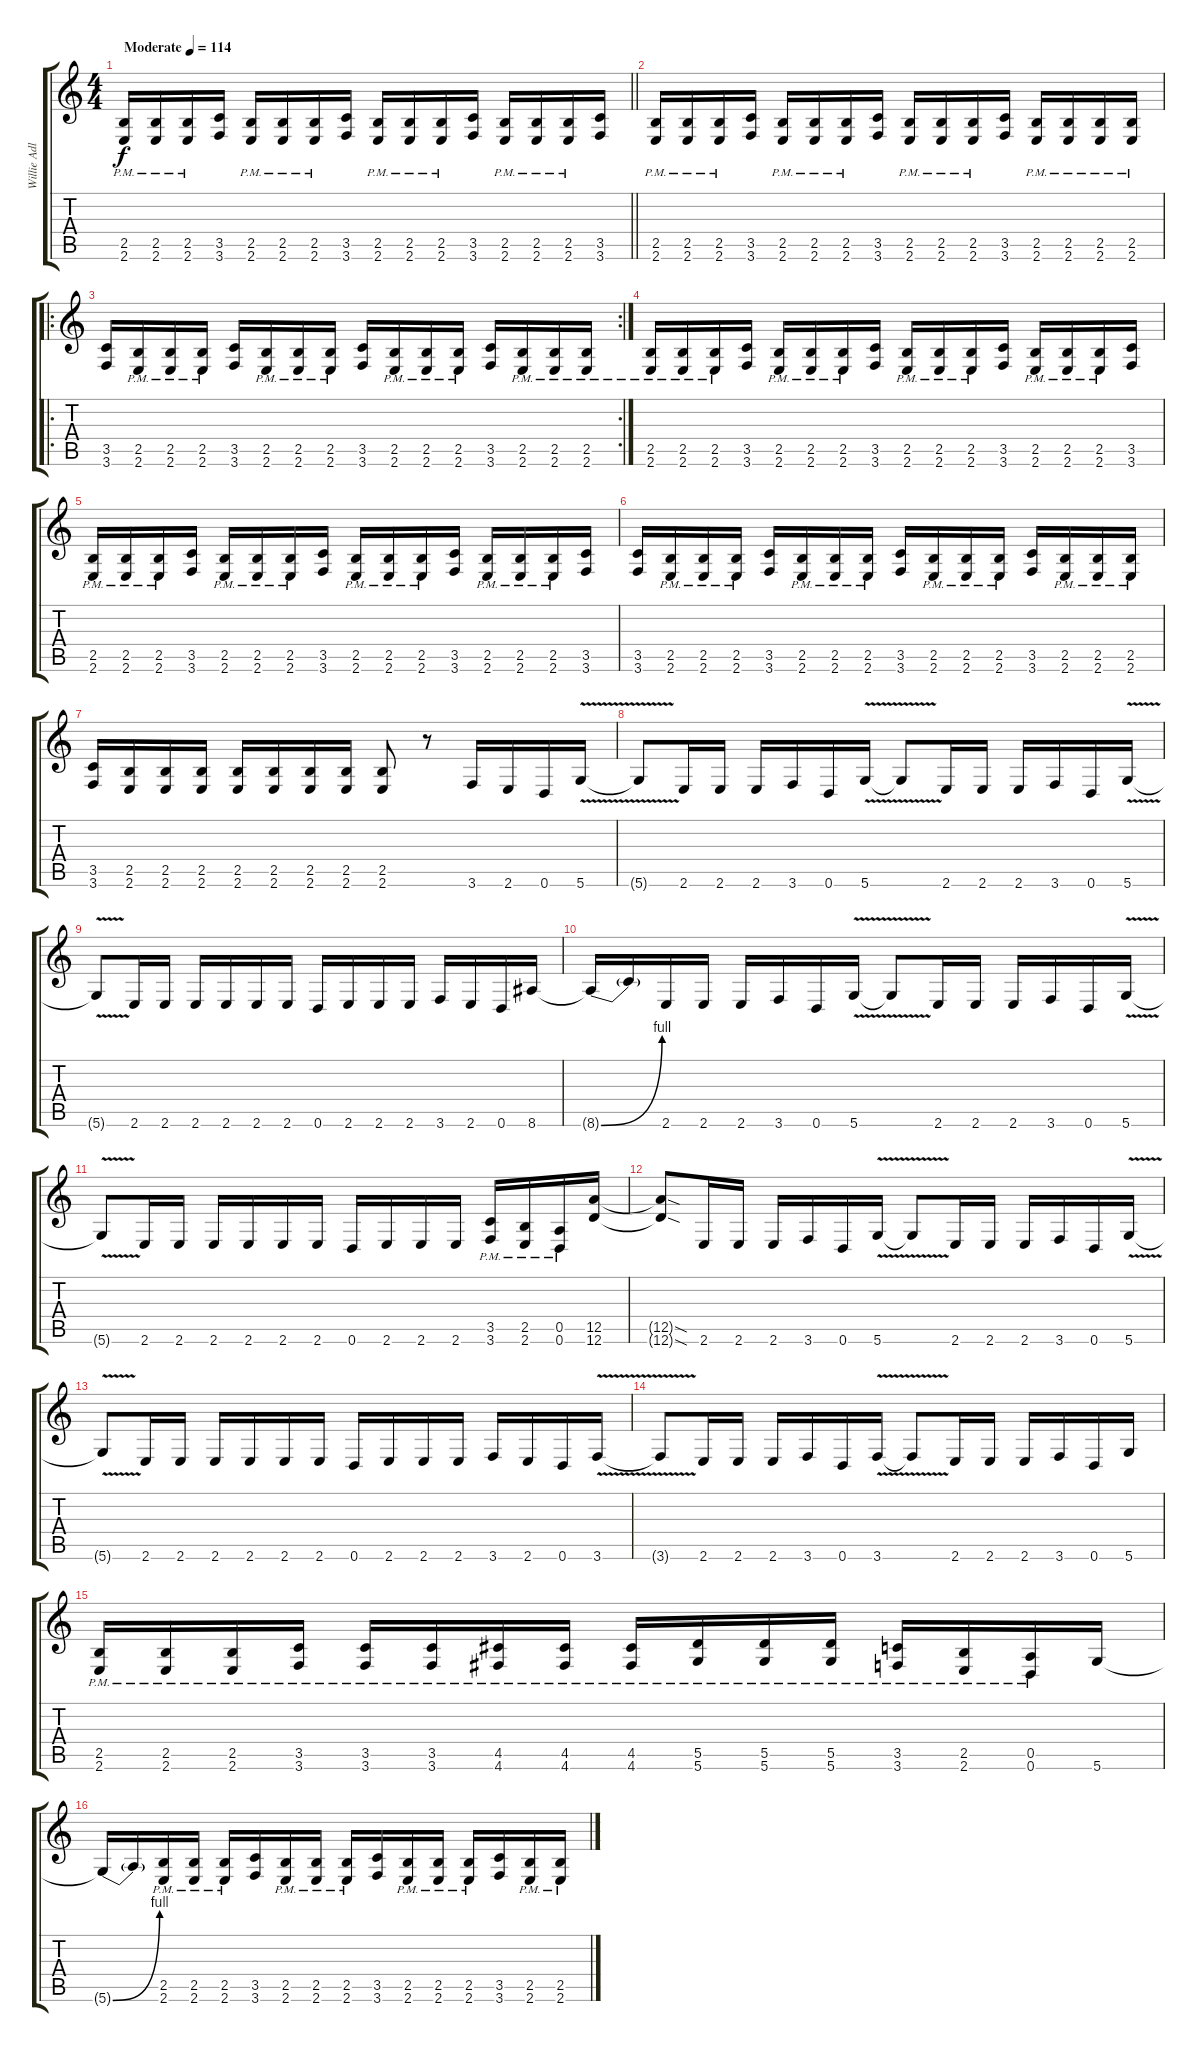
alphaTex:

\track ("Willie Adler (Rhythm)" "Willie Adl") {instrument distortionguitar}
\staff {score tabs}
\tuning (E4 B3 G3 D3 A2 D2) {hide}
\ts (4 4)
\section ("" "")
\tempo (114 "Moderate")
\clef g2
\barLineRight lightlight
\ks c
(2.5{pm} 2.6{pm}).16{dy f instrument distortionguitar} (2.5{pm} 2.6{pm}).16 (2.5{pm} 2.6{pm}).16 (3.5 3.6).16 (2.5{pm} 2.6{pm}).16 (2.5{pm} 2.6{pm}).16 (2.5{pm} 2.6{pm}).16 (3.5 3.6).16 (2.5{pm} 2.6{pm}).16 (2.5{pm} 2.6{pm}).16 (2.5{pm} 2.6{pm}).16 (3.5 3.6).16 (2.5{pm} 2.6{pm}).16 (2.5{pm} 2.6{pm}).16 (2.5{pm} 2.6{pm}).16 (3.5 3.6).16 |
\section ("" "")
(2.5{pm} 2.6{pm}).16 (2.5{pm} 2.6{pm}).16 (2.5{pm} 2.6{pm}).16 (3.5 3.6).16 (2.5{pm} 2.6{pm}).16 (2.5{pm} 2.6{pm}).16 (2.5{pm} 2.6{pm}).16 (3.5 3.6).16 (2.5{pm} 2.6{pm}).16 (2.5{pm} 2.6{pm}).16 (2.5{pm} 2.6{pm}).16 (3.5 3.6).16 (2.5{pm} 2.6{pm}).16 (2.5{pm} 2.6{pm}).16 (2.5{pm} 2.6{pm}).16 (2.5{pm} 2.6{pm}).16 |
\ro
\rc 2
(3.5 3.6).16 (2.5{pm} 2.6{pm}).16 (2.5{pm} 2.6{pm}).16 (2.5{pm} 2.6{pm}).16 (3.5 3.6).16 (2.5{pm} 2.6{pm}).16 (2.5{pm} 2.6{pm}).16 (2.5{pm} 2.6{pm}).16 (3.5 3.6).16 (2.5{pm} 2.6{pm}).16 (2.5{pm} 2.6{pm}).16 (2.5{pm} 2.6{pm}).16 (3.5 3.6).16 (2.5{pm} 2.6{pm}).16 (2.5{pm} 2.6{pm}).16 (2.5{pm} 2.6{pm}).16 |
(2.5{pm} 2.6{pm}).16 (2.5{pm} 2.6{pm}).16 (2.5{pm} 2.6{pm}).16 (3.5 3.6).16 (2.5{pm} 2.6{pm}).16 (2.5{pm} 2.6{pm}).16 (2.5{pm} 2.6{pm}).16 (3.5 3.6).16 (2.5{pm} 2.6{pm}).16 (2.5{pm} 2.6{pm}).16 (2.5{pm} 2.6{pm}).16 (3.5 3.6).16 (2.5{pm} 2.6{pm}).16 (2.5{pm} 2.6{pm}).16 (2.5{pm} 2.6{pm}).16 (3.5 3.6).16 |
(2.5{pm} 2.6{pm}).16 (2.5{pm} 2.6{pm}).16 (2.5{pm} 2.6{pm}).16 (3.5 3.6).16 (2.5{pm} 2.6{pm}).16 (2.5{pm} 2.6{pm}).16 (2.5{pm} 2.6{pm}).16 (3.5 3.6).16 (2.5{pm} 2.6{pm}).16 (2.5{pm} 2.6{pm}).16 (2.5{pm} 2.6{pm}).16 (3.5 3.6).16 (2.5{pm} 2.6{pm}).16 (2.5{pm} 2.6{pm}).16 (2.5{pm} 2.6{pm}).16 (3.5 3.6).16 |
(3.5 3.6).16 (2.5{pm} 2.6{pm}).16 (2.5{pm} 2.6{pm}).16 (2.5{pm} 2.6{pm}).16 (3.5 3.6).16 (2.5{pm} 2.6{pm}).16 (2.5{pm} 2.6{pm}).16 (2.5{pm} 2.6{pm}).16 (3.5 3.6).16 (2.5{pm} 2.6{pm}).16 (2.5{pm} 2.6{pm}).16 (2.5{pm} 2.6{pm}).16 (3.5 3.6).16 (2.5{pm} 2.6{pm}).16 (2.5{pm} 2.6{pm}).16 (2.5{pm} 2.6{pm}).16 |
(3.5 3.6).16 (2.5 2.6).16 (2.5 2.6).16 (2.5 2.6).16 (2.5 2.6).16 (2.5 2.6).16 (2.5 2.6).16 (2.5 2.6).16 (2.5 2.6).8 r.8 3.6.16 2.6.16 0.6.16 5.6{v}.16 |
5.6{t}.8 2.6.16 2.6.16 2.6.16 3.6.16 0.6.16 5.6{v}.16 5.6{t}.8 2.6.16 2.6.16 2.6.16 3.6.16 0.6.16 5.6{v}.16 |
5.6{t}.8 2.6.16 2.6.16 2.6.16 2.6.16 2.6.16 2.6.16 0.6.16 2.6.16 2.6.16 2.6.16 3.6.16 2.6.16 0.6.16 8.6.16 |
8.6{be (bend 0 0 60 4) t}.16 8.6{t}.16 2.6.16 2.6.16 2.6.16 3.6.16 0.6.16 5.6{v}.16 5.6{t}.8 2.6.16 2.6.16 2.6.16 3.6.16 0.6.16 5.6{v}.16 |
5.6{t}.8 2.6.16 2.6.16 2.6.16 2.6.16 2.6.16 2.6.16 0.6.16 2.6.16 2.6.16 2.6.16 (3.5{pm} 3.6{pm}).16 (2.5{pm} 2.6{pm}).16 (0.5{pm} 0.6{pm}).16 (12.5 12.6).16 |
(12.5{sod t} 12.6{sod t}).8 2.6.16 2.6.16 2.6.16 3.6.16 0.6.16 5.6{v}.16 5.6{t}.8 2.6.16 2.6.16 2.6.16 3.6.16 0.6.16 5.6{v}.16 |
5.6{t}.8 2.6.16 2.6.16 2.6.16 2.6.16 2.6.16 2.6.16 0.6.16 2.6.16 2.6.16 2.6.16 3.6.16 2.6.16 0.6.16 3.6{v}.16 |
3.6{t}.8 2.6.16 2.6.16 2.6.16 3.6.16 0.6.16 3.6{v}.16 3.6{t}.8 2.6.16 2.6.16 2.6.16 3.6.16 0.6.16 5.6.16 |
(2.5{pm} 2.6{pm}).16 (2.5{pm} 2.6{pm}).16 (2.5{pm} 2.6{pm}).16 (3.5{pm} 3.6{pm}).16 (3.5{pm} 3.6{pm}).16 (3.5{pm} 3.6{pm}).16 (4.5{pm} 4.6{pm}).16 (4.5{pm} 4.6{pm}).16 (4.5{pm} 4.6{pm}).16 (5.5{pm} 5.6{pm}).16 (5.5{pm} 5.6{pm}).16 (5.5{pm} 5.6{pm}).16 (3.5{pm} 3.6{pm}).16 (2.5{pm} 2.6{pm}).16 (0.5{pm} 0.6{pm}).16 5.6.16 |
5.6{be (bend 0 0 60 4) t}.16 5.6{t}.16 (2.5{pm} 2.6{pm}).16 (2.5{pm} 2.6{pm}).16 (2.5{pm} 2.6{pm}).16 (3.5 3.6).16 (2.5{pm} 2.6{pm}).16 (2.5{pm} 2.6{pm}).16 (2.5{pm} 2.6{pm}).16 (3.5 3.6).16 (2.5{pm} 2.6{pm}).16 (2.5{pm} 2.6{pm}).16 (2.5{pm} 2.6{pm}).16 (3.5 3.6).16 (2.5{pm} 2.6{pm}).16 (2.5{pm} 2.6{pm}).16
